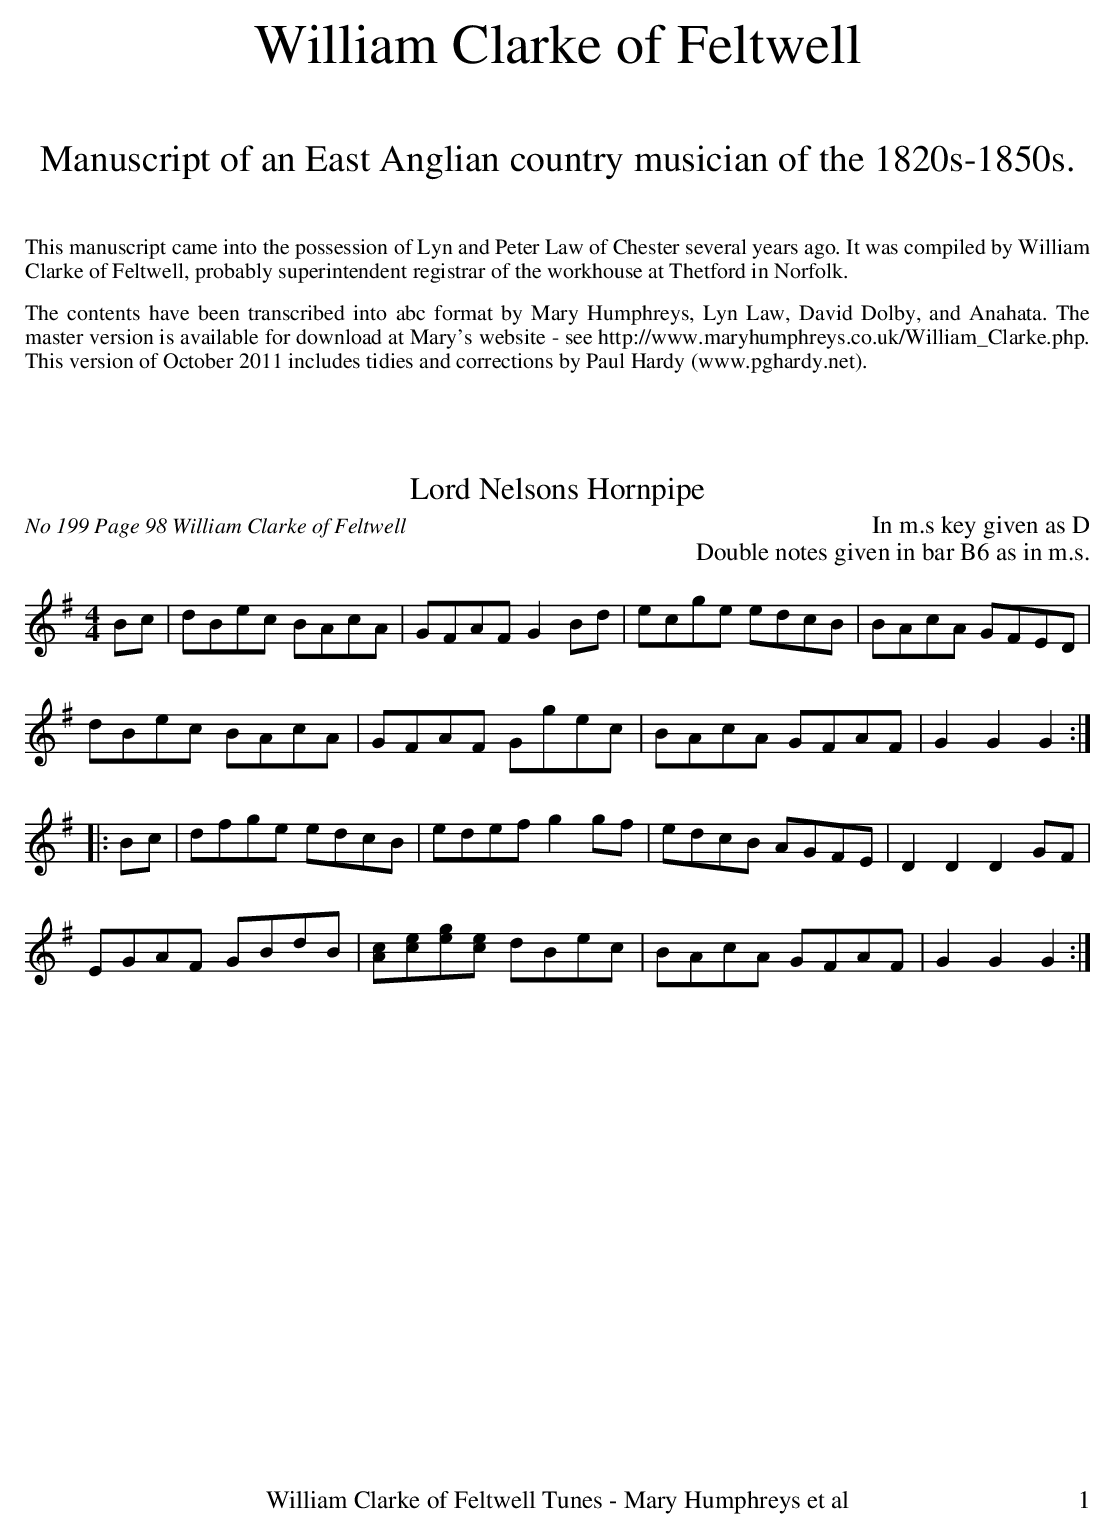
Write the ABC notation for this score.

X:1
T:Lord Nelsons Hornpipe
O:No 199 Page 98 William Clarke of Feltwell
M:4/4
L:1/8
K:G
Bc|dBec BAcA|GFAFG2Bd|ecge edcB|BAcA GFED|
dBec BAcA|GFAF Ggec|BAcA GFAF|G2G2G2:|
|:Bc|dfge edcB|edefg2gf|edcB AGFE|D2D2D2GF|
EGAF GBdB|[Ac][ce][eg][ce] dBec|BAcA GFAF|G2G2G2:|
